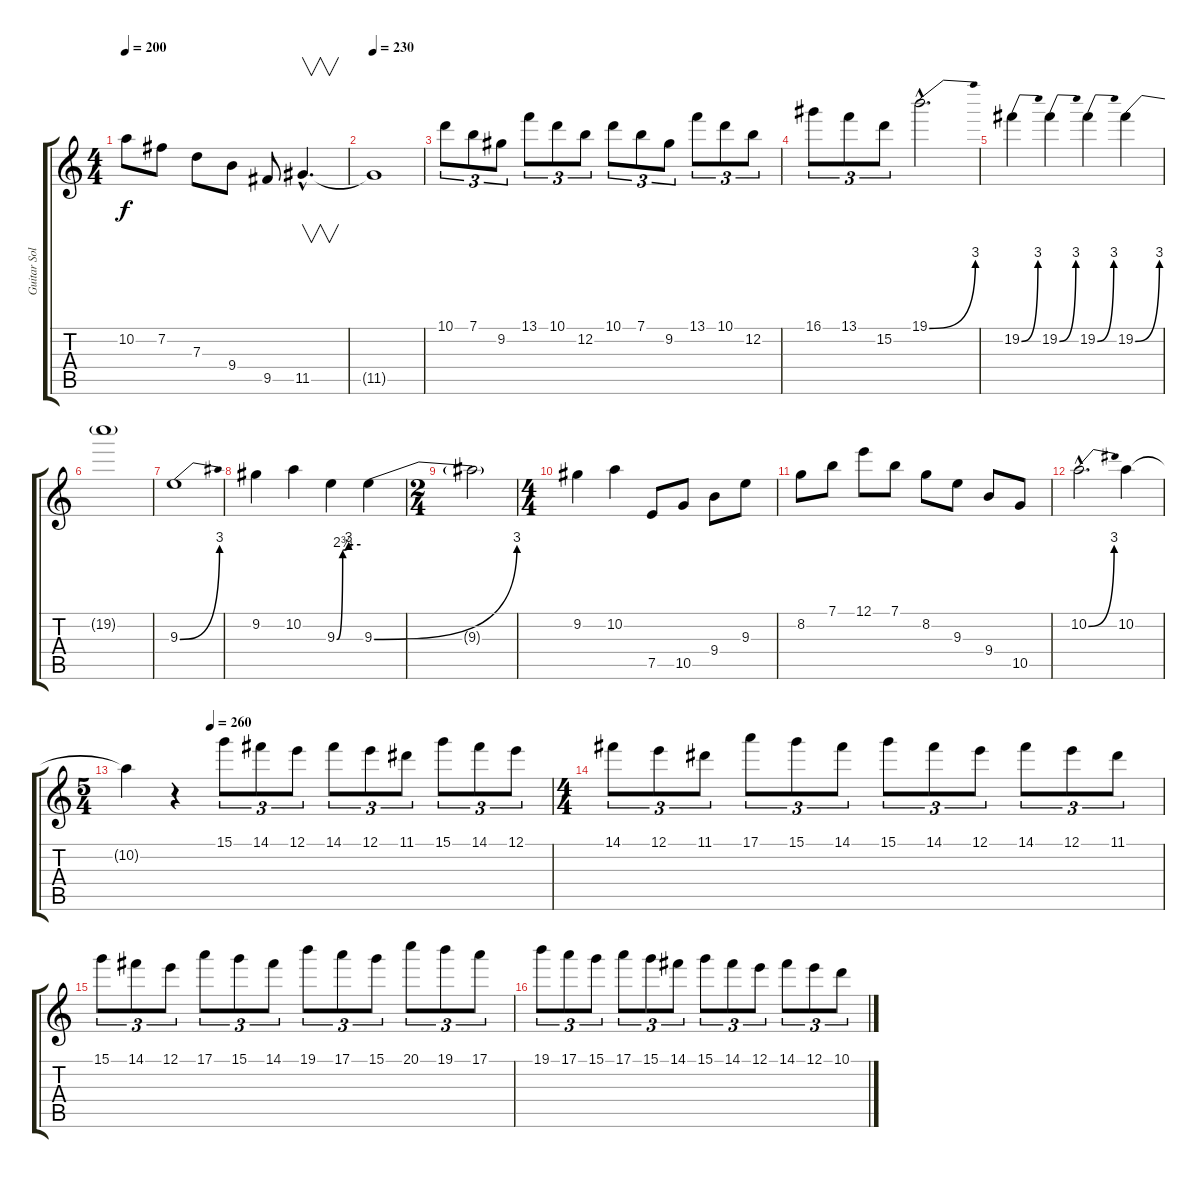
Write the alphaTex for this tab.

\track ("Guitar Solo" "Guitar Sol") {instrument distortionguitar}
\staff {score tabs}
\tuning (E4 B3 G3 D3 A2 E2) {hide}
\ts (4 4)
\tempo 200
\clef g2
\ks c
10.2.8{dy f} 7.2.8 7.3.8 9.4.8 9.5.8 11.5{hac}.4{v d} |
\tempo 230
11.5{t}.1 |
10.1.8{tu (3 2)} 7.1.8{tu (3 2)} 9.2.8{tu (3 2)} 13.1.8{tu (3 2)} 10.1.8{tu (3 2)} 12.2.8{tu (3 2)} 10.1.8{tu (3 2)} 7.1.8{tu (3 2)} 9.2.8{tu (3 2)} 13.1.8{tu (3 2)} 10.1.8{tu (3 2)} 12.2.8{tu (3 2)} |
16.1.8{tu (3 2)} 13.1.8{tu (3 2)} 15.2.8{tu (3 2)} 19.1{be (bend 0 0 60 12) hac}.2{d} |
19.2{be (bend 0 0 60 12)}.4 19.2{be (bend 0 0 60 12)}.4 19.2{be (bend 0 0 60 12)}.4 19.2{be (bend 0 0 60 12)}.4 |
19.2{t}.1 |
9.3{be (bend 0 0 60 12)}.1 |
9.2.4 10.2.4 9.3{be (custom 0 0 15 11 30 12 60 12)}.4 9.3{be (bend 0 0 60 12)}.4 |
\ts (2 4)
9.3{t}.2 |
\ts (4 4)
9.2.4 10.2.4 7.5.8 10.5.8 9.4.8 9.3.8 |
8.2.8 7.1.8 12.1.8 7.1.8 8.2.8 9.3.8 9.4.8 10.5.8 |
10.2{be (bend 0 0 60 12) hac}.2{d} 10.2.4 |
\ts (5 4)
\tempo (260 0.2)
10.2{t}.4 r.4 15.1.8{tu (3 2)} 14.1.8{tu (3 2)} 12.1.8{tu (3 2)} 14.1.8{tu (3 2)} 12.1.8{tu (3 2)} 11.1.8{tu (3 2)} 15.1.8{tu (3 2)} 14.1.8{tu (3 2)} 12.1.8{tu (3 2)} |
\ts (4 4)
14.1.8{tu (3 2)} 12.1.8{tu (3 2)} 11.1.8{tu (3 2)} 17.1.8{tu (3 2)} 15.1.8{tu (3 2)} 14.1.8{tu (3 2)} 15.1.8{tu (3 2)} 14.1.8{tu (3 2)} 12.1.8{tu (3 2)} 14.1.8{tu (3 2)} 12.1.8{tu (3 2)} 11.1.8{tu (3 2)} |
15.1.8{tu (3 2)} 14.1.8{tu (3 2)} 12.1.8{tu (3 2)} 17.1.8{tu (3 2)} 15.1.8{tu (3 2)} 14.1.8{tu (3 2)} 19.1.8{tu (3 2)} 17.1.8{tu (3 2)} 15.1.8{tu (3 2)} 20.1.8{tu (3 2)} 19.1.8{tu (3 2)} 17.1.8{tu (3 2)} |
19.1.8{tu (3 2)} 17.1.8{tu (3 2)} 15.1.8{tu (3 2)} 17.1.8{tu (3 2)} 15.1.8{tu (3 2)} 14.1.8{tu (3 2)} 15.1.8{tu (3 2)} 14.1.8{tu (3 2)} 12.1.8{tu (3 2)} 14.1.8{tu (3 2)} 12.1.8{tu (3 2)} 10.1.8{tu (3 2)}
